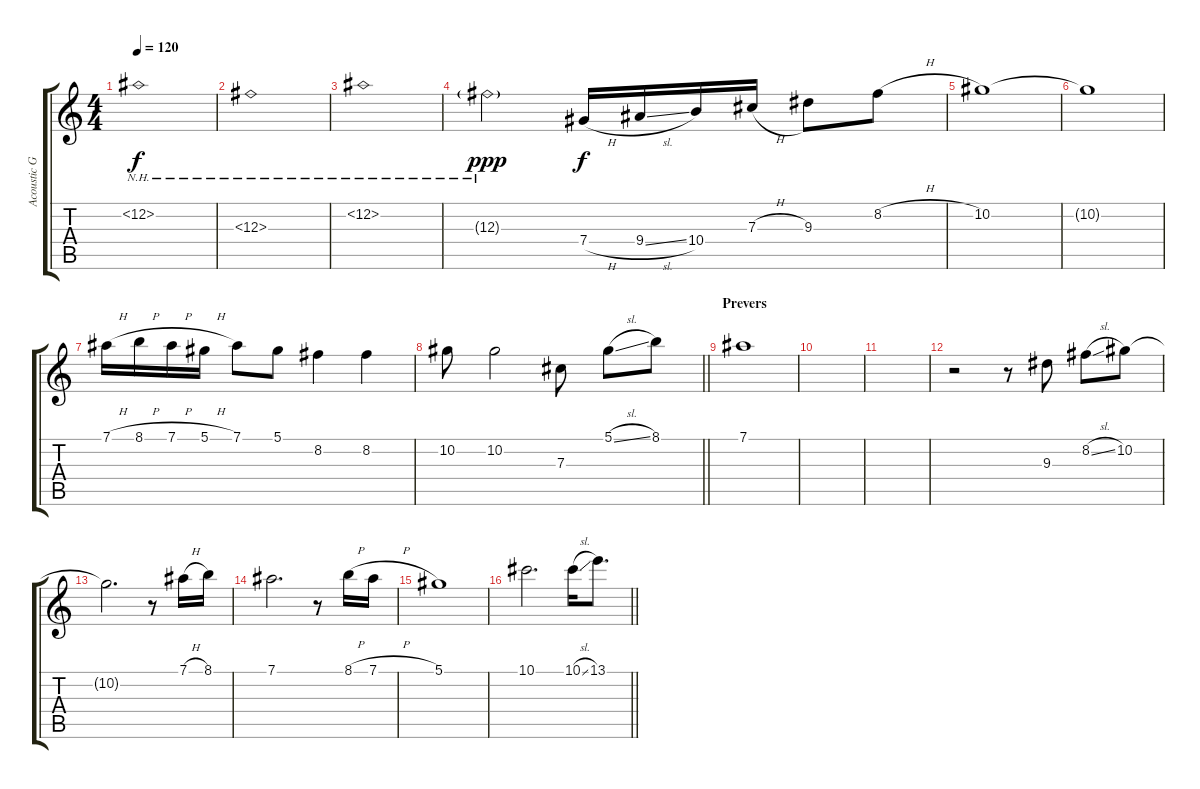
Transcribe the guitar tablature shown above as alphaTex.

\track ("Acoustic Guitar 2" "Acoustic G") {instrument acousticguitarsteel}
\staff {score tabs}
\tuning (Eb4 Bb3 Gb3 Db3 Ab2 Eb2) {hide}
\ts (4 4)
\tempo 120
\clef g2
\ks c
12.2{nh}.1{dy f} |
12.3{nh}.1 |
12.2{nh}.1 |
12.3{nh g}.2{dy ppp} 7.4{h}.16{dy f} 9.4{sl}.16 10.4.16 7.3{h}.16 9.3.8 8.2{h}.8 |
10.2.1 |
10.2{t}.1 |
7.1{h}.16 8.1{h}.16 7.1{h}.16 5.1{h}.16 7.1.8 5.1.8 8.2.4 8.2.4 |
\barLineRight lightlight
10.2.8 10.2.2 7.3.8 5.1{sl}.8 8.1.8 |
\section ("" "Prevers")
7.1.1 |
|
|
r.2 r.8 9.3.8 8.2{sl}.8 10.2.8 |
10.2{t}.2{d} r.8 7.1{h}.16 8.1.16 |
7.1.2{d} r.8 8.1{h}.16 7.1{h}.16 |
5.1.1 |
\barLineRight lightlight
10.1.2{d} 10.1{sl}.16 13.1.8{d}
